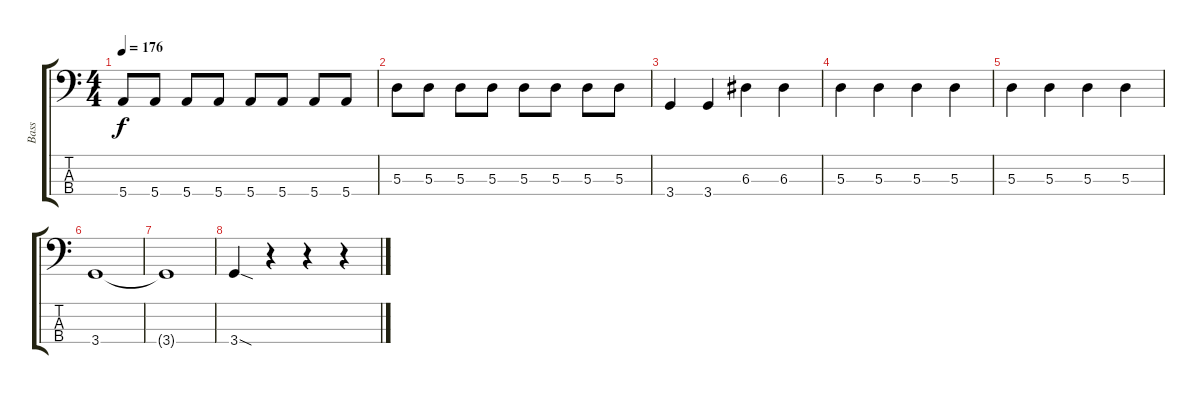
\track ("Bass" "Bass") {instrument electricbasspick}
\staff {score tabs}
\tuning (G2 D2 A1 E1) {hide}
\ts (4 4)
\tempo 176
\clef f4
\ks c
5.4.8{dy f} 5.4.8 5.4.8 5.4.8 5.4.8 5.4.8 5.4.8 5.4.8 |
5.3.8 5.3.8 5.3.8 5.3.8 5.3.8 5.3.8 5.3.8 5.3.8 |
3.4.4 3.4.4 6.3.4 6.3.4 |
5.3.4 5.3.4 5.3.4 5.3.4 |
5.3.4 5.3.4 5.3.4 5.3.4 |
3.4.1 |
3.4{t}.1 |
3.4{sod}.4 r.4 r.4 r.4
